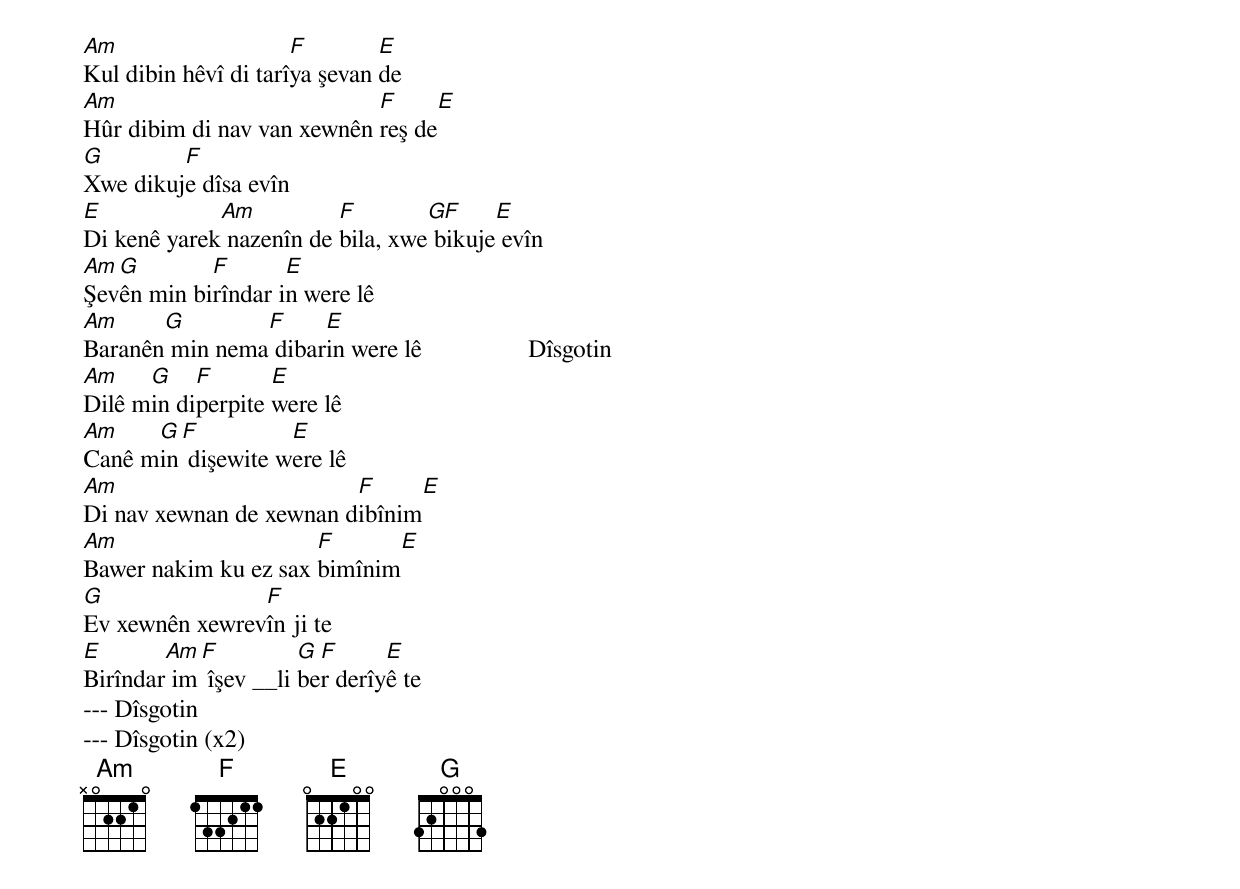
Am                    F        E
Kul dibin hêvî di tarîya şevan de
Am                          F     E
Hûr dibim di nav van xewnên reş de
G        F
Xwe dikuje dîsa evîn
E            Am          F        GF     E
Di kenê yarek nazenîn de bila, xwe bikuje evîn
Am G        F       E
Şevên min birîndar in were lê
Am     G        F     E
Baranên min nema dibarin were lê                 Dîsgotin
Am    G    F       E
Dilê min diperpite were lê
Am    G F          E
Canê min dişewite were lê
Am                       F       E
Di nav xewnan de xewnan dibînim
Am                    F       E
Bawer nakim ku ez sax bimînim
G               F
Ev xewnên xewrevîn ji te
E       Am F          G F      E
Birîndar im îşev __li ber derîyê te
--- Dîsgotin
--- Dîsgotin (x2)
